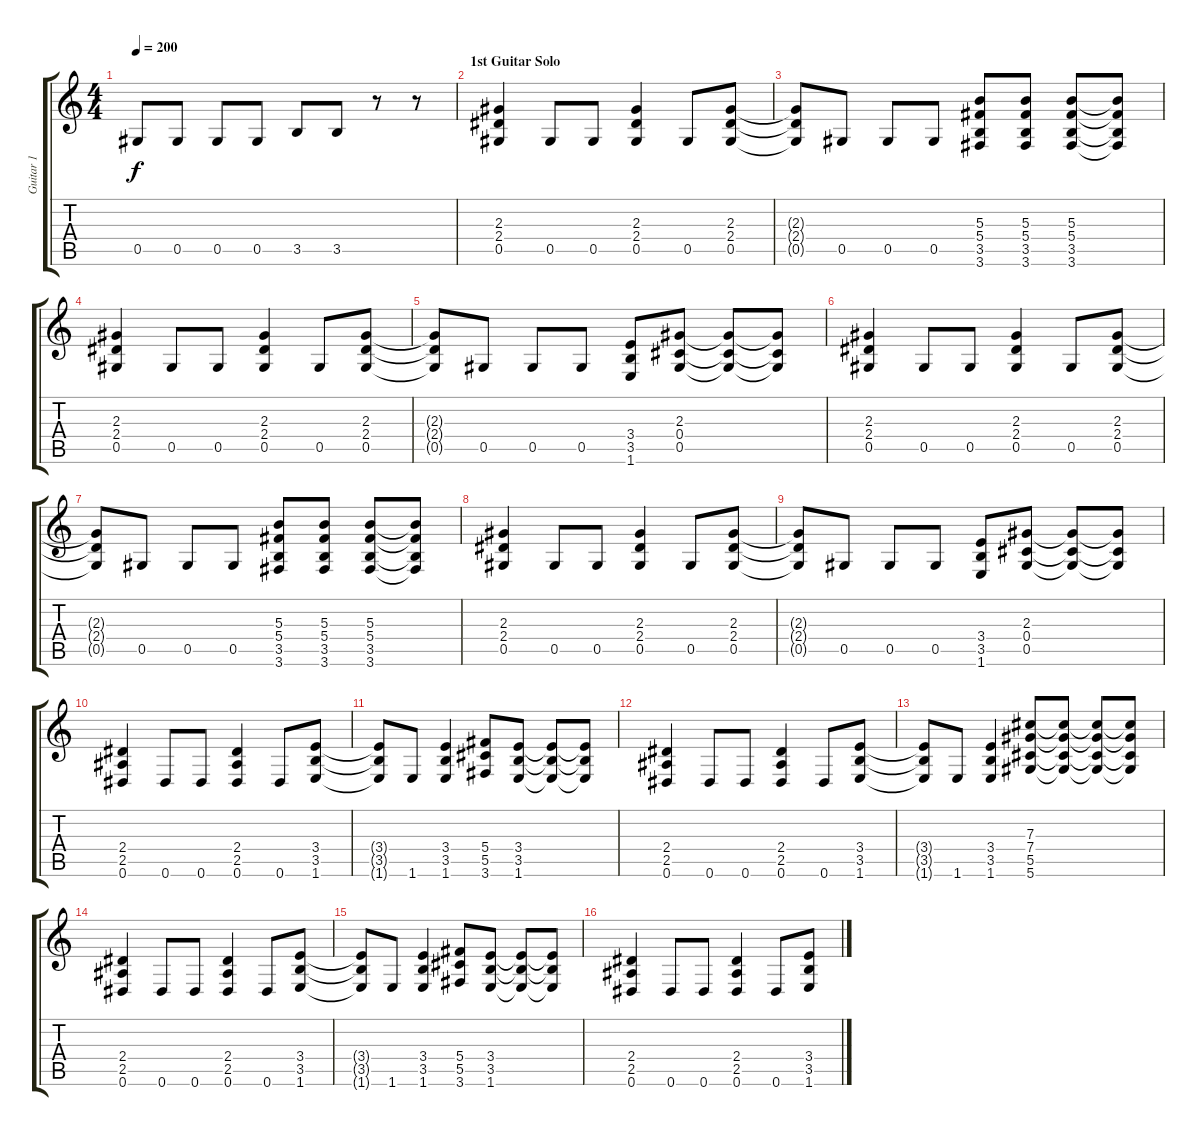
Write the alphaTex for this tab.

\track ("Guitar 1" "Guitar 1") {instrument distortionguitar}
\staff {score tabs}
\tuning (Eb4 Bb3 Gb3 Db3 Ab2 Eb2) {hide}
\ts (4 4)
\tempo 200
\clef g2
\ks c
0.5.8{dy f} 0.5.8 0.5.8 0.5.8 3.5.8 3.5.8 r.8 r.8 |
\section ("" "1st Guitar Solo")
(2.3 2.4 0.5).4 0.5.8 0.5.8 (2.3 2.4 0.5).4 0.5.8 (2.3 2.4 0.5).8 |
(2.3{t} 2.4{t} 0.5{t}).8 0.5.8 0.5.8 0.5.8 (5.3 5.4 3.5 3.6).8 (5.3 5.4 3.5 3.6).8 (5.3 5.4 3.5 3.6).8 (5.3{t} 5.4{t} 3.5{t} 3.6{t}).8 |
(2.3 2.4 0.5).4 0.5.8 0.5.8 (2.3 2.4 0.5).4 0.5.8 (2.3 2.4 0.5).8 |
(2.3{t} 2.4{t} 0.5{t}).8 0.5.8 0.5.8 0.5.8 (3.4 3.5 1.6).8 (2.3 0.4 0.5).8 (2.3{t} 0.4{t} 0.5{t}).8 (2.3{t} 0.4{t} 0.5{t}).8 |
(2.3 2.4 0.5).4 0.5.8 0.5.8 (2.3 2.4 0.5).4 0.5.8 (2.3 2.4 0.5).8 |
(2.3{t} 2.4{t} 0.5{t}).8 0.5.8 0.5.8 0.5.8 (5.3 5.4 3.5 3.6).8 (5.3 5.4 3.5 3.6).8 (5.3 5.4 3.5 3.6).8 (5.3{t} 5.4{t} 3.5{t} 3.6{t}).8 |
(2.3 2.4 0.5).4 0.5.8 0.5.8 (2.3 2.4 0.5).4 0.5.8 (2.3 2.4 0.5).8 |
(2.3{t} 2.4{t} 0.5{t}).8 0.5.8 0.5.8 0.5.8 (3.4 3.5 1.6).8 (2.3 0.4 0.5).8 (2.3{t} 0.4{t} 0.5{t}).8 (2.3{t} 0.4{t} 0.5{t}).8 |
(2.4 2.5 0.6).4 0.6.8 0.6.8 (2.4 2.5 0.6).4 0.6.8 (3.4 3.5 1.6).8 |
(3.4{t} 3.5{t} 1.6{t}).8 1.6.8 (3.4 3.5 1.6).4 (5.4 5.5 3.6).8 (3.4 3.5 1.6).8 (3.4{t} 3.5{t} 1.6{t}).8 (3.4{t} 3.5{t} 1.6{t}).8 |
(2.4 2.5 0.6).4 0.6.8 0.6.8 (2.4 2.5 0.6).4 0.6.8 (3.4 3.5 1.6).8 |
(3.4{t} 3.5{t} 1.6{t}).8 1.6.8 (3.4 3.5 1.6).4 (7.3 7.4 5.5 5.6).8 (7.3{t} 7.4{t} 5.5{t} 5.6{t}).8 (7.3{t} 7.4{t} 5.5{t} 5.6{t}).8 (7.3{t} 7.4{t} 5.5{t} 5.6{t}).8 |
(2.4 2.5 0.6).4 0.6.8 0.6.8 (2.4 2.5 0.6).4 0.6.8 (3.4 3.5 1.6).8 |
(3.4{t} 3.5{t} 1.6{t}).8 1.6.8 (3.4 3.5 1.6).4 (5.4 5.5 3.6).8 (3.4 3.5 1.6).8 (3.4{t} 3.5{t} 1.6{t}).8 (3.4{t} 3.5{t} 1.6{t}).8 |
(2.4 2.5 0.6).4 0.6.8 0.6.8 (2.4 2.5 0.6).4 0.6.8 (3.4 3.5 1.6).8
